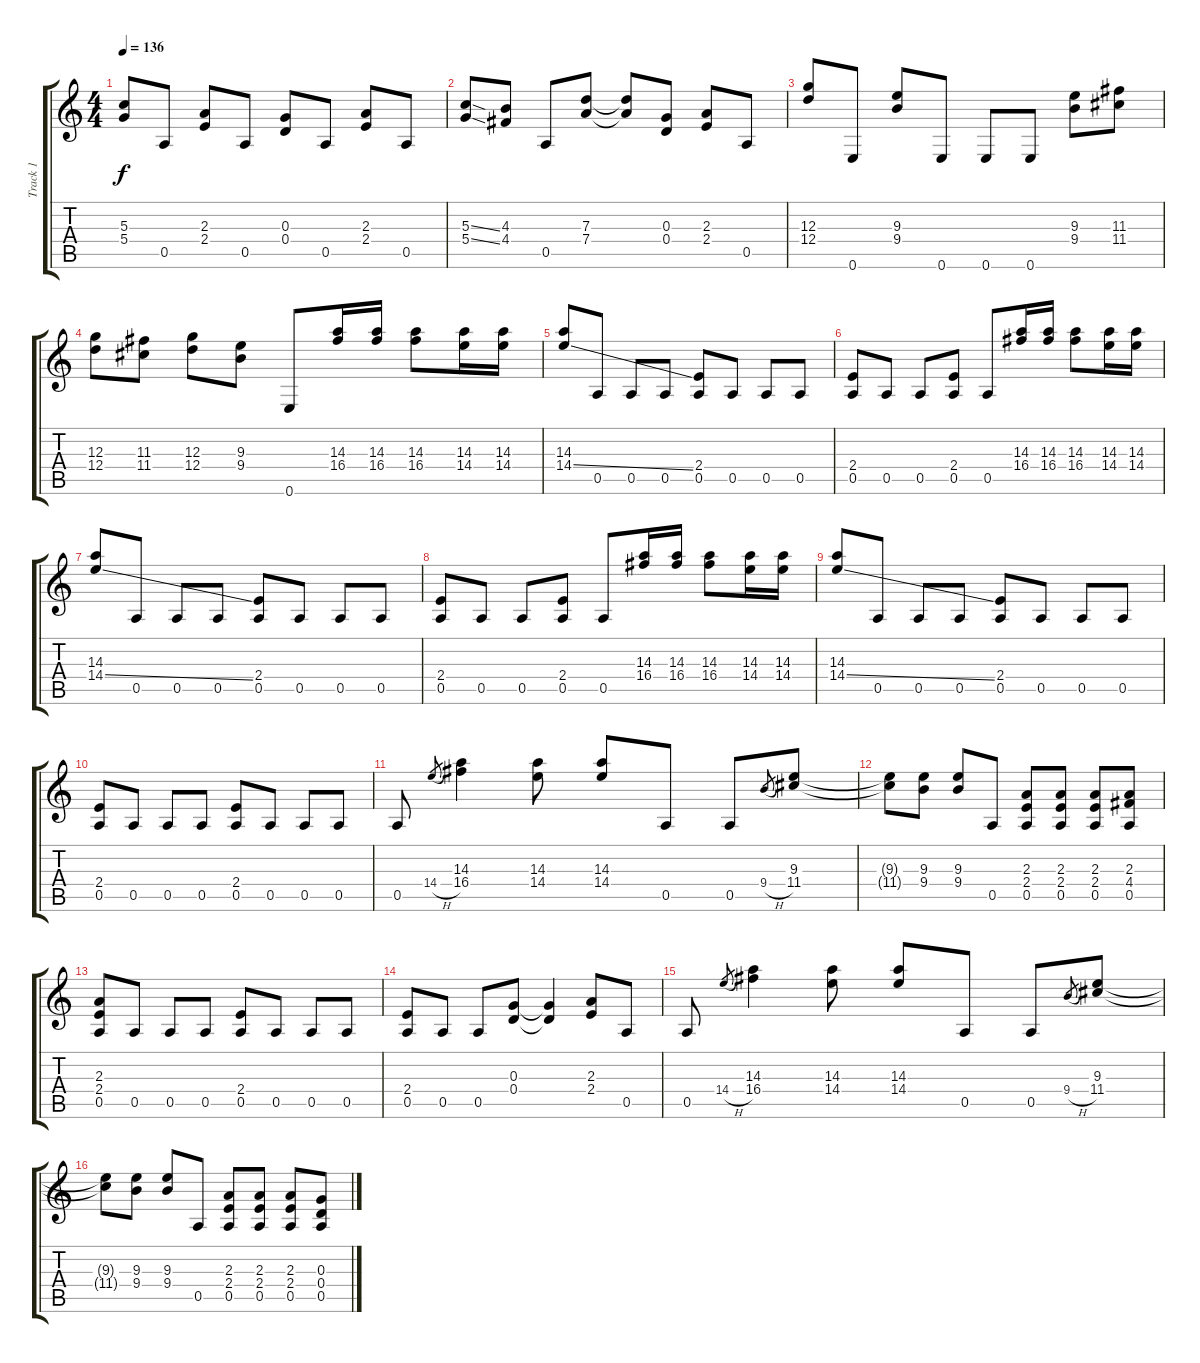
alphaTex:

\track ("Track 1" "Track 1") {instrument distortionguitar}
\staff {score tabs}
\tuning (E4 B3 G3 D3 A2 E2) {hide}
\ts (4 4)
\tempo 136
\clef g2
\ks c
(5.3 5.4).8{dy f} 0.5.8 (2.3 2.4).8 0.5.8 (0.3 0.4).8 0.5.8 (2.3 2.4).8 0.5.8 |
(5.3{ss} 5.4{ss}).8 (4.3 4.4).8 0.5.8 (7.3 7.4).8 (7.3{t} 7.4{t}).8 (0.3 0.4).8 (2.3 2.4).8 0.5.8 |
(12.3 12.4).8 0.6.8 (9.3 9.4).8 0.6.8 0.6.8 0.6.8 (9.3 9.4).8 (11.3 11.4).8 |
(12.3 12.4).8 (11.3 11.4).8 (12.3 12.4).8 (9.3 9.4).8 0.6.8 (14.3 16.4).16 (14.3 16.4).16 (14.3 16.4).8 (14.3 14.4).16 (14.3 14.4).16 |
(14.3 14.4{ss}).8 0.5.8 0.5.8 0.5.8 (2.4 0.5).8 0.5.8 0.5.8 0.5.8 |
(2.4 0.5).8 0.5.8 0.5.8 (2.4 0.5).8 0.5.8 (14.3 16.4).16 (14.3 16.4).16 (14.3 16.4).8 (14.3 14.4).16 (14.3 14.4).16 |
(14.3 14.4{ss}).8 0.5.8 0.5.8 0.5.8 (2.4 0.5).8 0.5.8 0.5.8 0.5.8 |
(2.4 0.5).8 0.5.8 0.5.8 (2.4 0.5).8 0.5.8 (14.3 16.4).16 (14.3 16.4).16 (14.3 16.4).8 (14.3 14.4).16 (14.3 14.4).16 |
(14.3 14.4{ss}).8 0.5.8 0.5.8 0.5.8 (2.4 0.5).8 0.5.8 0.5.8 0.5.8 |
(2.4 0.5).8 0.5.8 0.5.8 0.5.8 (2.4 0.5).8 0.5.8 0.5.8 0.5.8 |
0.5.8 14.4{h}.8{gr} (14.3 16.4).4 (14.3 14.4).8 (14.3 14.4).8 0.5.8 0.5.8 9.4{h}.8{gr} (9.3 11.4).8 |
(9.3{t} 11.4{t}).8 (9.3 9.4).8 (9.3 9.4).8 0.5.8 (2.3 2.4 0.5).8 (2.3 2.4 0.5).8 (2.3 2.4 0.5).8 (2.3 4.4 0.5).8 |
(2.3 2.4 0.5).8 0.5.8 0.5.8 0.5.8 (2.4 0.5).8 0.5.8 0.5.8 0.5.8 |
(2.4 0.5).8 0.5.8 0.5.8 (0.3 0.4).8 (0.3{t} 0.4{t}).4 (2.3 2.4).8 0.5.8 |
0.5.8 14.4{h}.8{gr} (14.3 16.4).4 (14.3 14.4).8 (14.3 14.4).8 0.5.8 0.5.8 9.4{h}.8{gr} (9.3 11.4).8 |
(9.3{t} 11.4{t}).8 (9.3 9.4).8 (9.3 9.4).8 0.5.8 (2.3 2.4 0.5).8 (2.3 2.4 0.5).8 (2.3 2.4 0.5).8 (0.3 0.4 0.5).8
